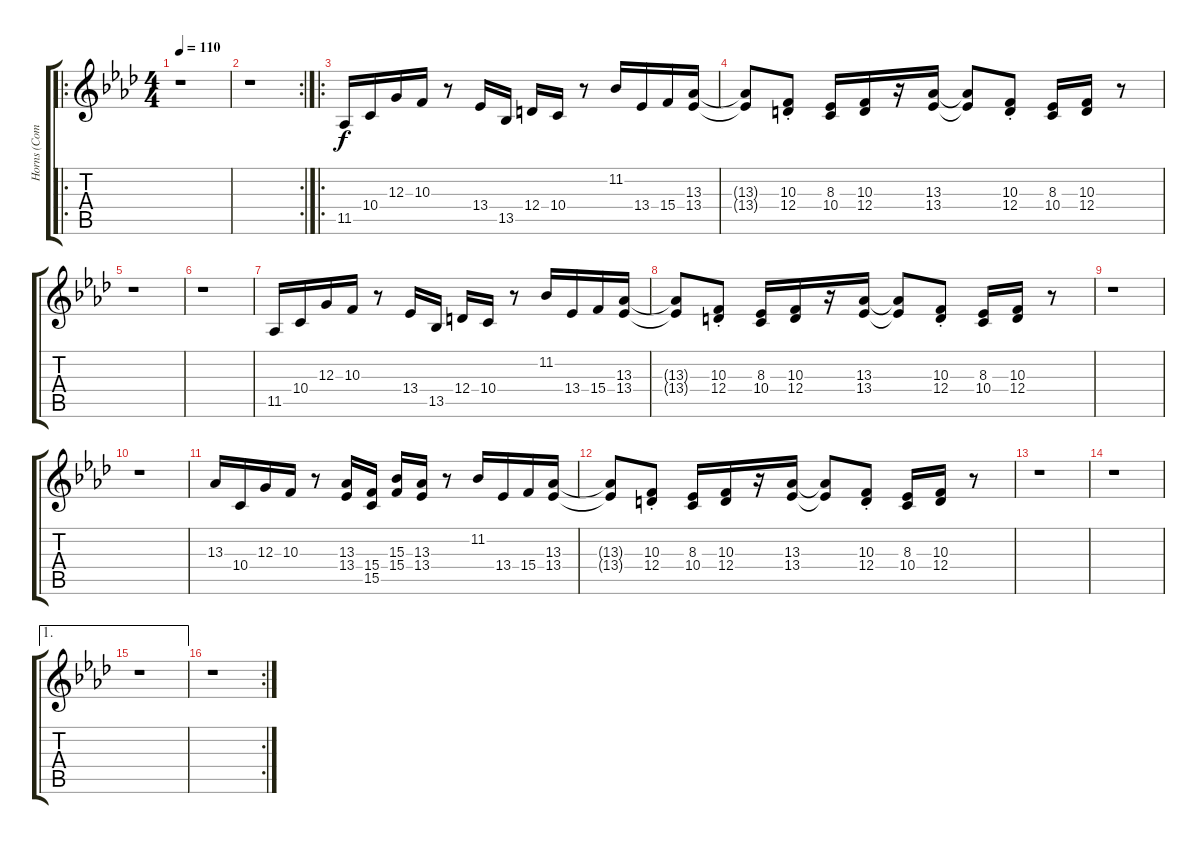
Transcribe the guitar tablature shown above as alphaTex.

\track ("Horns (Combined)" "Horns (Com") {instrument altosax}
\staff {score tabs}
\tuning (E4 B3 G3 D3 A2 E2) {hide}
\ro
\ts (4 4)
\tempo 110
\clef g2
\ks ab
r.1{dy f instrument altosax} |
\rc 2
r.1 |
\ro
11.5.16 10.4.16 12.3.16 10.3.16 r.8 13.4.16 13.5.16 12.4.16 10.4.16 r.8 11.2.16 13.4.16 15.4.16 (13.3 13.4).16 |
(13.3{t} 13.4{t}).8 (10.3{st} 12.4{st}).8 (8.3 10.4).16 (10.3 12.4).16 r.16 (13.3 13.4).16 (13.3{t} 13.4{t}).8 (10.3{st} 12.4{st}).8 (8.3 10.4).16 (10.3 12.4).16 r.8 |
r.1 |
r.1 |
11.5.16 10.4.16 12.3.16 10.3.16 r.8 13.4.16 13.5.16 12.4.16 10.4.16 r.8 11.2.16 13.4.16 15.4.16 (13.3 13.4).16 |
(13.3{t} 13.4{t}).8 (10.3{st} 12.4{st}).8 (8.3 10.4).16 (10.3 12.4).16 r.16 (13.3 13.4).16 (13.3{t} 13.4{t}).8 (10.3{st} 12.4{st}).8 (8.3 10.4).16 (10.3 12.4).16 r.8 |
r.1 |
r.1 |
13.3.16 10.4.16 12.3.16 10.3.16 r.8 (13.3 13.4).16 (15.4 15.5).16 (15.3 15.4).16 (13.3 13.4).16 r.8 11.2.16 13.4.16 15.4.16 (13.3 13.4).16 |
(13.3{t} 13.4{t}).8 (10.3{st} 12.4{st}).8 (8.3 10.4).16 (10.3 12.4).16 r.16 (13.3 13.4).16 (13.3{t} 13.4{t}).8 (10.3{st} 12.4{st}).8 (8.3 10.4).16 (10.3 12.4).16 r.8 |
r.1 |
r.1 |
\ae 1
r.1 |
\rc 2
r.1
